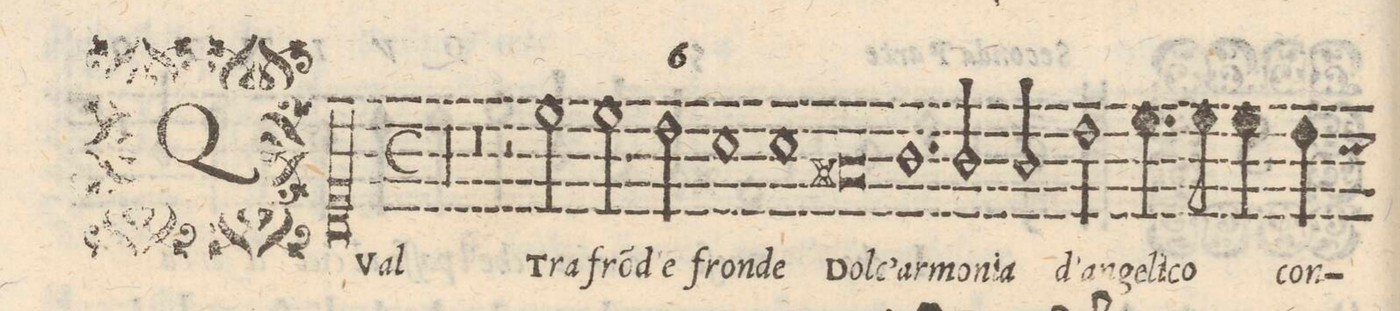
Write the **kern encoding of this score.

**kern	**text
*I"QVINTO	*
*clefC1	*
*k[]	*
*met(C)	*
*M2/1	*
00r	.
=2-	=2-
=3-	=3-
0r	.
=4-	=4-
2r	.
2cc\	Tra
2cc\	fro(n)d'
2b\	e
=5-	=5-
1a	fron-
1a	-de
=6-	=6-
0f#X	Dolc'
=7-	=7-
1.g	ar-
2g/	-mo-
=8-	=8-
2g/	-nia
2b\	d'an-
4.cc\	-ge-
8cc\	-li-
4cc\	-co
4b\	con-
*custos:a	*
=9-	=9-
*-	*-
